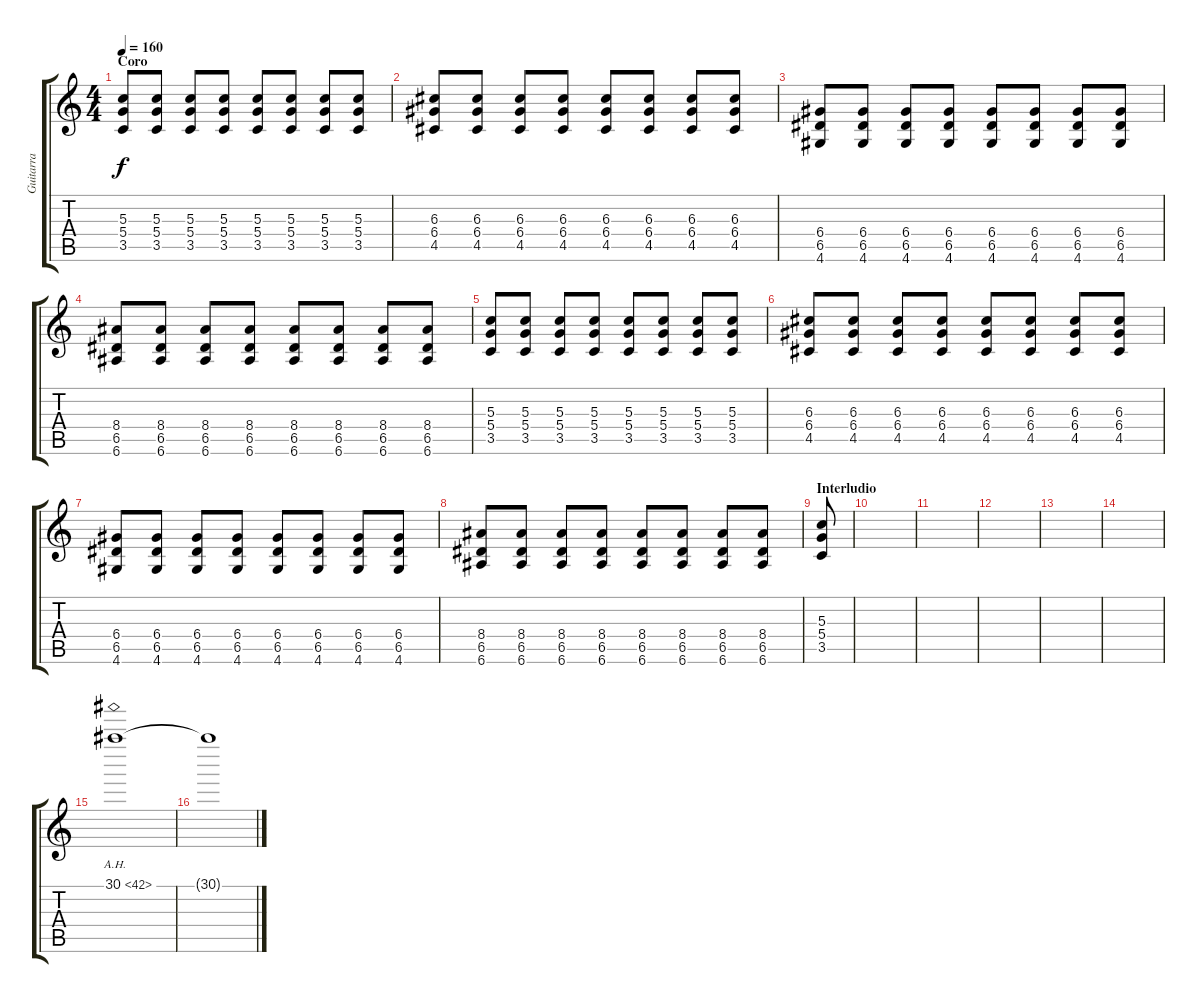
\track ("Guitarra" "Guitarra") {instrument distortionguitar}
\staff {score tabs}
\tuning (E4 B3 G3 D3 A2 E2) {hide}
\ts (4 4)
\section ("" "Coro")
\tempo 160
\clef g2
\ks c
(5.3 5.4 3.5).8{dy f} (5.3 5.4 3.5).8 (5.3 5.4 3.5).8 (5.3 5.4 3.5).8 (5.3 5.4 3.5).8 (5.3 5.4 3.5).8 (5.3 5.4 3.5).8 (5.3 5.4 3.5).8 |
(6.3 6.4 4.5).8 (6.3 6.4 4.5).8 (6.3 6.4 4.5).8 (6.3 6.4 4.5).8 (6.3 6.4 4.5).8 (6.3 6.4 4.5).8 (6.3 6.4 4.5).8 (6.3 6.4 4.5).8 |
(6.4 6.5 4.6).8 (6.4 6.5 4.6).8 (6.4 6.5 4.6).8 (6.4 6.5 4.6).8 (6.4 6.5 4.6).8 (6.4 6.5 4.6).8 (6.4 6.5 4.6).8 (6.4 6.5 4.6).8 |
(8.4 6.5 6.6).8 (8.4 6.5 6.6).8 (8.4 6.5 6.6).8 (8.4 6.5 6.6).8 (8.4 6.5 6.6).8 (8.4 6.5 6.6).8 (8.4 6.5 6.6).8 (8.4 6.5 6.6).8 |
(5.3 5.4 3.5).8 (5.3 5.4 3.5).8 (5.3 5.4 3.5).8 (5.3 5.4 3.5).8 (5.3 5.4 3.5).8 (5.3 5.4 3.5).8 (5.3 5.4 3.5).8 (5.3 5.4 3.5).8 |
(6.3 6.4 4.5).8 (6.3 6.4 4.5).8 (6.3 6.4 4.5).8 (6.3 6.4 4.5).8 (6.3 6.4 4.5).8 (6.3 6.4 4.5).8 (6.3 6.4 4.5).8 (6.3 6.4 4.5).8 |
(6.4 6.5 4.6).8 (6.4 6.5 4.6).8 (6.4 6.5 4.6).8 (6.4 6.5 4.6).8 (6.4 6.5 4.6).8 (6.4 6.5 4.6).8 (6.4 6.5 4.6).8 (6.4 6.5 4.6).8 |
(8.4 6.5 6.6).8 (8.4 6.5 6.6).8 (8.4 6.5 6.6).8 (8.4 6.5 6.6).8 (8.4 6.5 6.6).8 (8.4 6.5 6.6).8 (8.4 6.5 6.6).8 (8.4 6.5 6.6).8 |
\section ("" "Interludio")
(5.3 5.4 3.5).8 |
|
|
|
|
|
30.1{ah 12}.1{volume 14} |
30.1{t}.1
